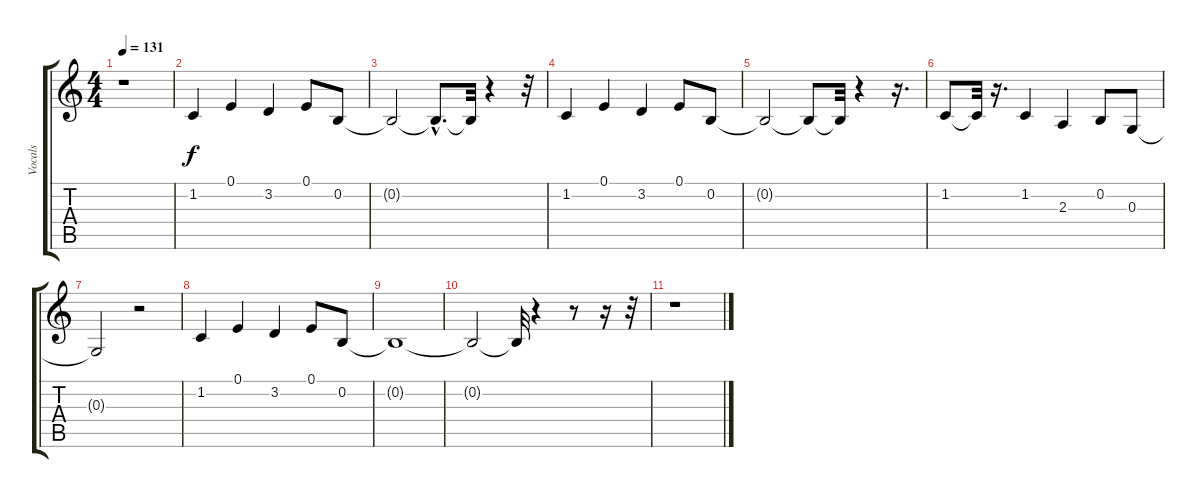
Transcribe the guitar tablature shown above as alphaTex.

\track ("Vocals" "Vocals") {instrument lead6voice}
\staff {score tabs}
\tuning (E4 B3 G3 D3 A2 E2) {hide}
\ts (4 4)
\tempo 131
\clef g2
\ks c
r.1{dy f} |
1.2.4 0.1.4 3.2.4 0.1.8 0.2.8 |
0.2{t}.2 0.2{hac t}.8{d} 0.2{t}.32 r.4 r.32 |
1.2.4 0.1.4 3.2.4 0.1.8 0.2.8 |
0.2{t}.2 0.2{t}.8 0.2{t}.32 r.4 r.16{d} |
1.2.8 1.2{t}.32 r.16{d} 1.2.4 2.3.4 0.2.8 0.3.8 |
0.3{t}.2 r.2 |
1.2.4 0.1.4 3.2.4 0.1.8 0.2.8 |
0.2{t}.1 |
0.2{t}.2 0.2{t}.32 r.4 r.8 r.16 r.32 |
r.1
